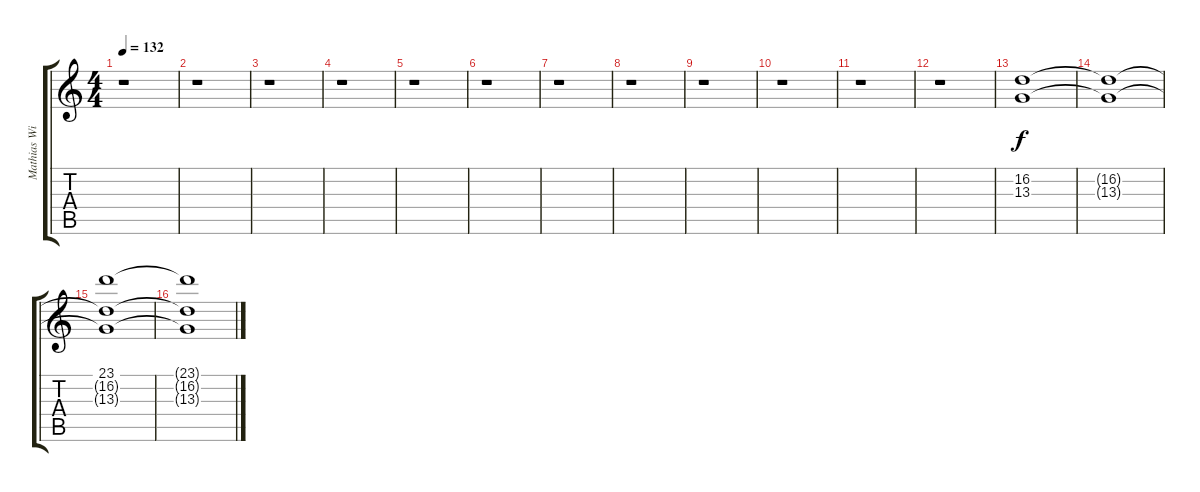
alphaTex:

\track ("Mathias Wiesner" "Mathias Wi") {instrument choiraahs}
\staff {score tabs}
\tuning (Eb4 Bb3 Gb3 Db3 Ab2 Eb2) {hide}
\ts (4 4)
\tempo 132
\clef g2
\ks c
r.1{dy f} |
r.1 |
r.1 |
r.1 |
r.1 |
r.1 |
r.1 |
r.1 |
r.1 |
r.1 |
r.1 |
r.1 |
(16.2 13.3).1 |
(16.2{t} 13.3{t}).1 |
(23.1 16.2{t} 13.3{t}).1 |
(23.1{t} 16.2{t} 13.3{t}).1
